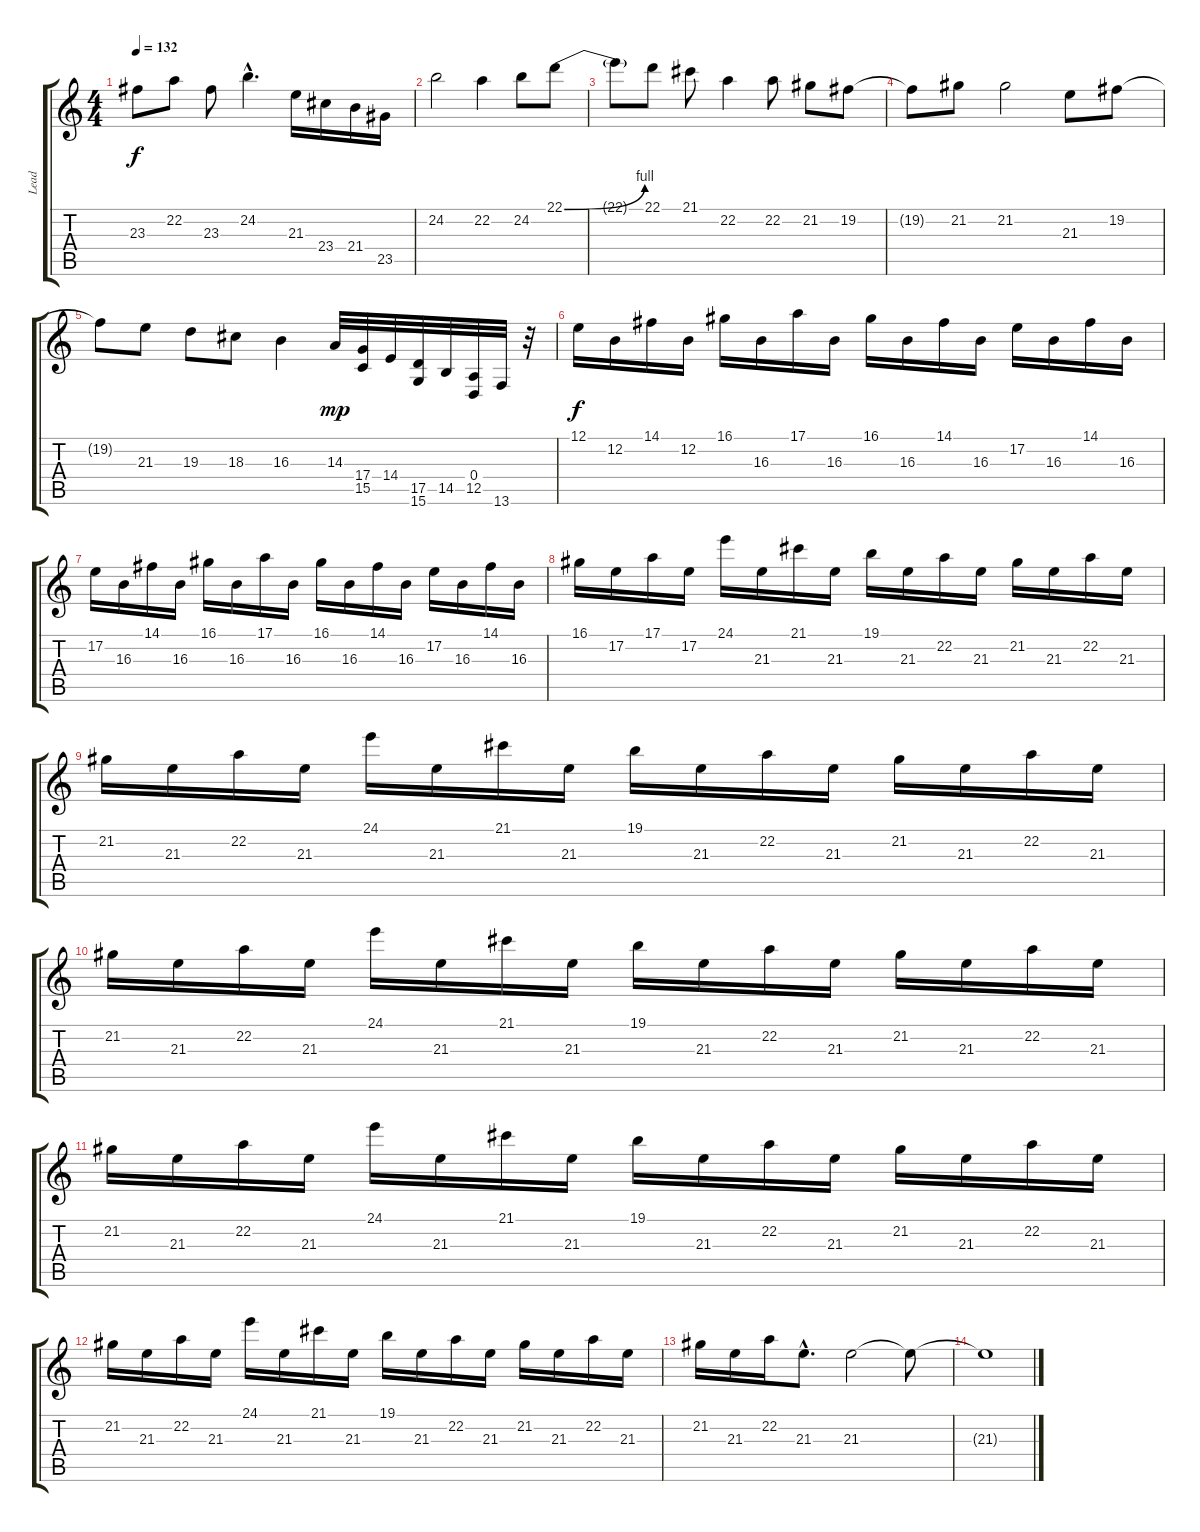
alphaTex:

\track ("Lead" "Lead") {instrument lead1square}
\staff {score tabs}
\tuning (E4 B3 G3 D3 A2 E2) {hide}
\ts (4 4)
\tempo 132
\clef g2
\ks c
23.3.8{dy f} 22.2.8 23.3.8 24.2{hac}.4{d} 21.3.16 23.4.16 21.4.16 23.5.16 |
24.2.2 22.2.4 24.2.8 22.1{be (bend 0 0 60 4)}.8 |
22.1{t}.8 22.1.8 21.1.8 22.2.4 22.2.8 21.2.8 19.2.8 |
19.2{t}.8 21.2.8 21.2.2 21.3.8 19.2.8 |
19.2{t}.8 21.3.8 19.3.8 18.3.8 16.3.4 14.3.32{dy mp} (17.4 15.5).32 14.4.32 (17.5 15.6).32 14.5.32 (0.4 12.5).32 13.6.32 r.32 |
12.1.16{dy f} 12.2.16 14.1.16 12.2.16 16.1.16 16.3.16 17.1.16 16.3.16 16.1.16 16.3.16 14.1.16 16.3.16 17.2.16 16.3.16 14.1.16 16.3.16 |
17.2.16 16.3.16 14.1.16 16.3.16 16.1.16 16.3.16 17.1.16 16.3.16 16.1.16 16.3.16 14.1.16 16.3.16 17.2.16 16.3.16 14.1.16 16.3.16 |
16.1.16 17.2.16 17.1.16 17.2.16 24.1.16 21.3.16 21.1.16 21.3.16 19.1.16 21.3.16 22.2.16 21.3.16 21.2.16 21.3.16 22.2.16 21.3.16 |
21.2.16 21.3.16 22.2.16 21.3.16 24.1.16 21.3.16 21.1.16 21.3.16 19.1.16 21.3.16 22.2.16 21.3.16 21.2.16 21.3.16 22.2.16 21.3.16 |
21.2.16 21.3.16 22.2.16 21.3.16 24.1.16 21.3.16 21.1.16 21.3.16 19.1.16 21.3.16 22.2.16 21.3.16 21.2.16 21.3.16 22.2.16 21.3.16 |
21.2.16 21.3.16 22.2.16 21.3.16 24.1.16 21.3.16 21.1.16 21.3.16 19.1.16 21.3.16 22.2.16 21.3.16 21.2.16 21.3.16 22.2.16 21.3.16 |
21.2.16 21.3.16 22.2.16 21.3.16 24.1.16 21.3.16 21.1.16 21.3.16 19.1.16 21.3.16 22.2.16 21.3.16 21.2.16 21.3.16 22.2.16 21.3.16 |
21.2.16 21.3.16 22.2.16 21.3{hac}.8{d} 21.3.2 21.3{t}.8 |
21.3{t}.1
